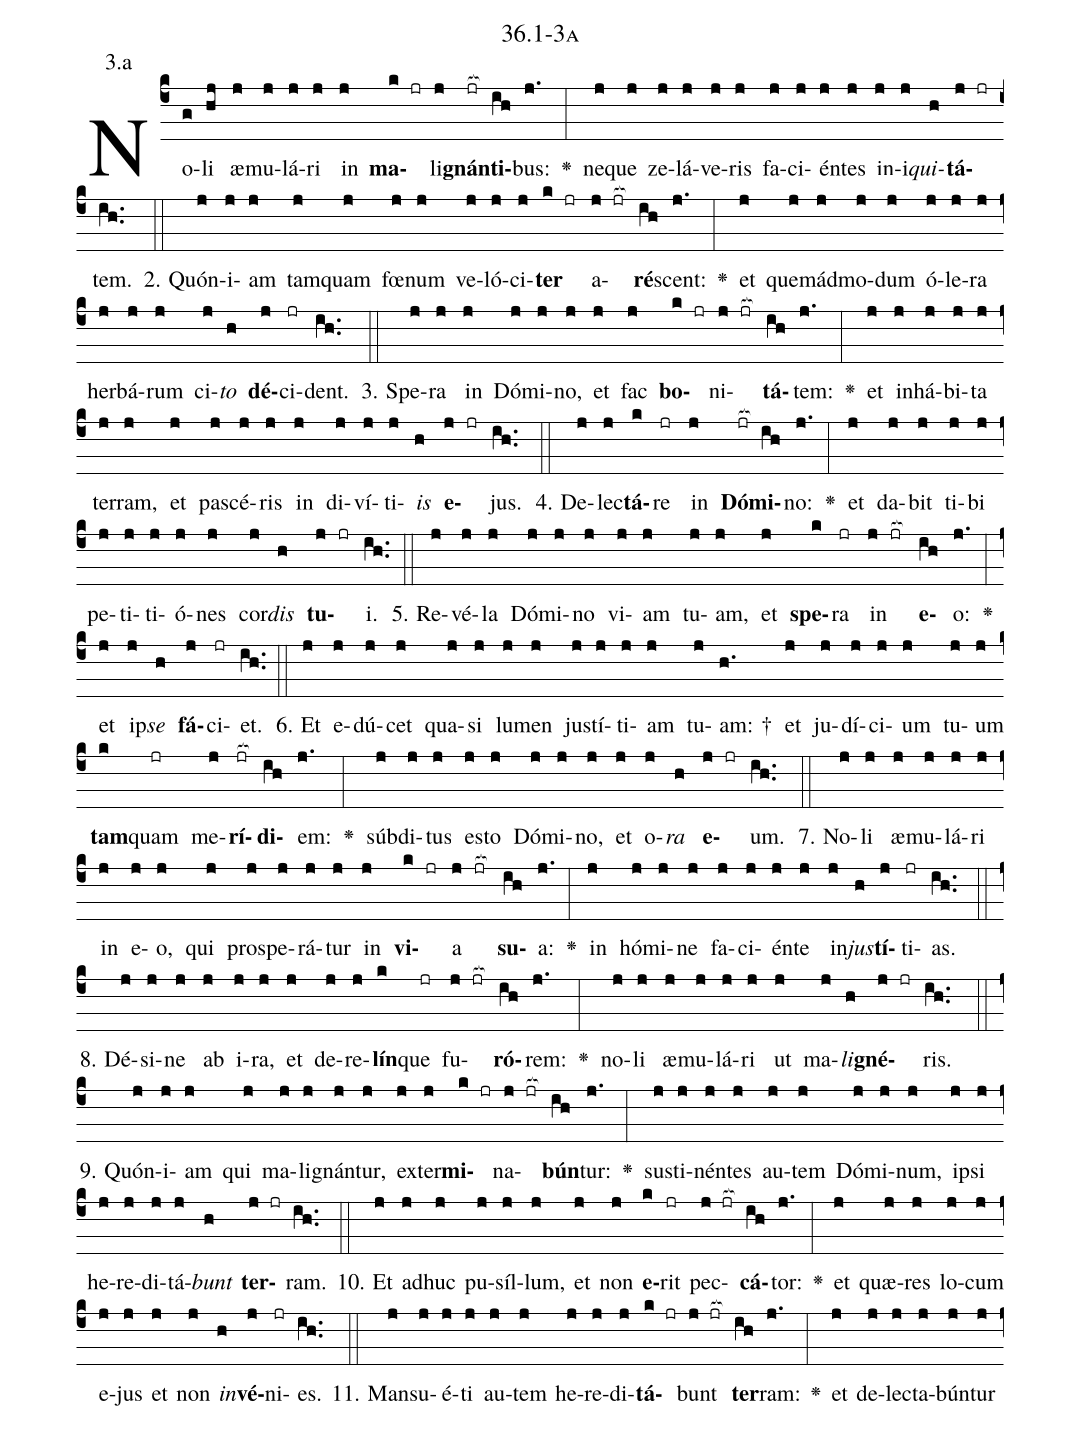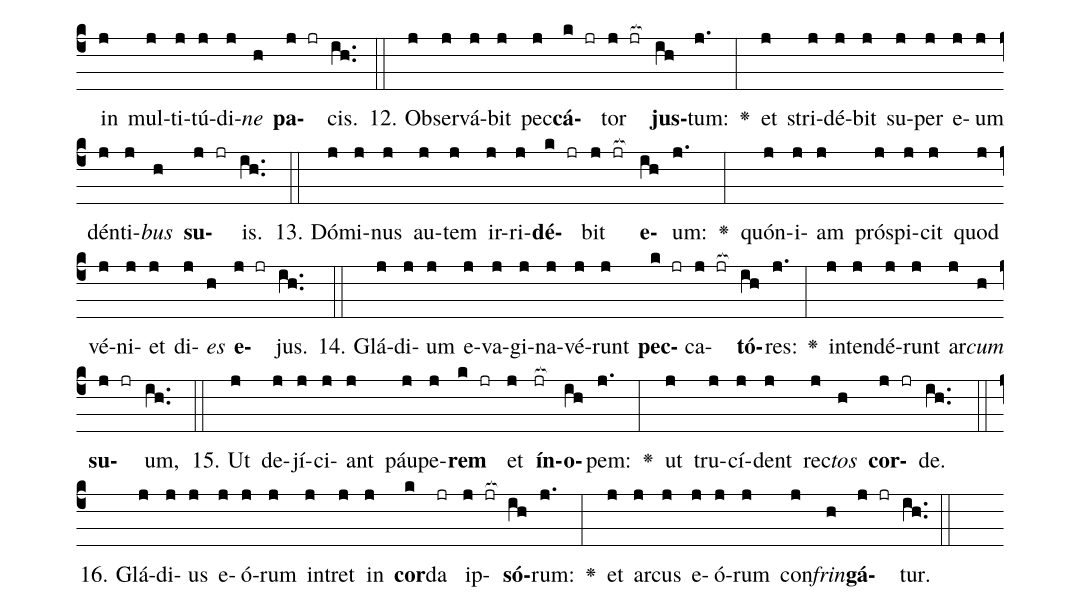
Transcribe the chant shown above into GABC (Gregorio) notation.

name: 36.1-3a;
annotation: 3.a;
%%
(c4)No(g)li(hj) æ(j)mu(j)lá(j)ri(j) in(j) <b>ma</b>(k jr)li(j)<b>gnán</b>(jr[ocb:1{])<b>ti</b>(ih[ocb:0}])bus:(j.) <v>\greheightstar</v>(:) ne(j)que(j) ze(j)lá(j)ve(j)ris(j) fa(j)ci(j)én(j)tes(j) in(j)i(j)<i>qui</i>(h)<b>tá</b>(j jr)tem.(ih..) (::)
2. Quón(j)i(j)am(j) tam(j)quam(j) fœ(j)num(j) ve(j)ló(j)ci(j)<b>ter</b>(k jr) a(j jr[ocb:1{])<b>ré</b>(ih[ocb:0}])scent:(j.) <v>\greheightstar</v>(:) et(j) quem(j)ád(j)mo(j)dum(j) ó(j)le(j)ra(j) her(j)bá(j)rum(j) ci(j)<i>to</i>(h) <b>dé</b>(j)ci(jr)dent.(ih..) (::)
3. Spe(j)ra(j) in(j) Dó(j)mi(j)no,(j) et(j) fac(j) <b>bo</b>(k jr)ni(j jr[ocb:1{])<b>tá</b>(ih[ocb:0}])tem:(j.) <v>\greheightstar</v>(:) et(j) in(j)há(j)bi(j)ta(j) ter(j)ram,(j) et(j) pa(j)scé(j)ris(j) in(j) di(j)ví(j)ti(j)<i>is</i>(h) <b>e</b>(j jr)jus.(ih..) (::)
4. De(j)lec(j)<b>tá</b>(k)re(jr) in(j) <b>Dó</b>(jr[ocb:1{])<b>mi</b>(ih[ocb:0}])no:(j.) <v>\greheightstar</v>(:) et(j) da(j)bit(j) ti(j)bi(j) pe(j)ti(j)ti(j)ó(j)nes(j) cor(j)<i>dis</i>(h) <b>tu</b>(j jr)i.(ih..) (::)
5. Re(j)vé(j)la(j) Dó(j)mi(j)no(j) vi(j)am(j) tu(j)am,(j) et(j) <b>spe</b>(k)ra(jr) in(j jr[ocb:1{]) <b>e</b>(ih[ocb:0}])o:(j.) <v>\greheightstar</v>(:) et(j) ip(j)<i>se</i>(h) <b>fá</b>(j)ci(jr)et.(ih..) (::)
6. Et(j) e(j)dú(j)cet(j) qua(j)si(j) lu(j)men(j) jus(j)tí(j)ti(j)am(j) tu(j)am: †(h.) et(j) ju(j)dí(j)ci(j)um(j) tu(j)um(j) <b>tam</b>(k)quam(jr) me(j)<b>rí</b>(jr[ocb:1{])<b>di</b>(ih[ocb:0}])em:(j.) <v>\greheightstar</v>(:) súb(j)di(j)tus(j) es(j)to(j) Dó(j)mi(j)no,(j) et(j) o(j)<i>ra</i>(h) <b>e</b>(j jr)um.(ih..) (::)
7. No(j)li(j) æ(j)mu(j)lá(j)ri(j) in(j) e(j)o,(j) qui(j) pro(j)spe(j)rá(j)tur(j) in(j) <b>vi</b>(k jr)a(j jr[ocb:1{]) <b>su</b>(ih[ocb:0}])a:(j.) <v>\greheightstar</v>(:) in(j) hó(j)mi(j)ne(j) fa(j)ci(j)én(j)te(j) in(j)<i>jus</i>(h)<b>tí</b>(j)ti(jr)as.(ih..) (::)
8. Dé(j)si(j)ne(j) ab(j) i(j)ra,(j) et(j) de(j)re(j)<b>lín</b>(k)que(jr) fu(j jr[ocb:1{])<b>ró</b>(ih[ocb:0}])rem:(j.) <v>\greheightstar</v>(:) no(j)li(j) æ(j)mu(j)lá(j)ri(j) ut(j) ma(j)<i>li</i>(h)<b>gné</b>(j jr)ris.(ih..) (::)
9. Quón(j)i(j)am(j) qui(j) ma(j)li(j)gnán(j)tur,(j) ex(j)ter(j)<b>mi</b>(k jr)na(j jr[ocb:1{])<b>bún</b>(ih[ocb:0}])tur:(j.) <v>\greheightstar</v>(:) sus(j)ti(j)nén(j)tes(j) au(j)tem(j) Dó(j)mi(j)num,(j) ip(j)si(j) he(j)re(j)di(j)tá(j)<i>bunt</i>(h) <b>ter</b>(j jr)ram.(ih..) (::)
10. Et(j) ad(j)huc(j) pu(j)síl(j)lum,(j) et(j) non(j) <b>e</b>(k)rit(jr) pec(j jr[ocb:1{])<b>cá</b>(ih[ocb:0}])tor:(j.) <v>\greheightstar</v>(:) et(j) quæ(j)res(j) lo(j)cum(j) e(j)jus(j) et(j) non(j) <i>in</i>(h)<b>vé</b>(j)ni(jr)es.(ih..) (::)
11. Man(j)su(j)é(j)ti(j) au(j)tem(j) he(j)re(j)di(j)<b>tá</b>(k jr)bunt(j jr[ocb:1{]) <b>ter</b>(ih[ocb:0}])ram:(j.) <v>\greheightstar</v>(:) et(j) de(j)lec(j)ta(j)bún(j)tur(j) in(j) mul(j)ti(j)tú(j)di(j)<i>ne</i>(h) <b>pa</b>(j jr)cis.(ih..) (::)
12. Ob(j)ser(j)vá(j)bit(j) pec(j)<b>cá</b>(k jr)tor(j jr[ocb:1{]) <b>jus</b>(ih[ocb:0}])tum:(j.) <v>\greheightstar</v>(:) et(j) stri(j)dé(j)bit(j) su(j)per(j) e(j)um(j) dén(j)ti(j)<i>bus</i>(h) <b>su</b>(j jr)is.(ih..) (::)
13. Dó(j)mi(j)nus(j) au(j)tem(j) ir(j)ri(j)<b>dé</b>(k jr)bit(j jr[ocb:1{]) <b>e</b>(ih[ocb:0}])um:(j.) <v>\greheightstar</v>(:) quón(j)i(j)am(j) pró(j)spi(j)cit(j) quod(j) vé(j)ni(j)et(j) di(j)<i>es</i>(h) <b>e</b>(j jr)jus.(ih..) (::)
14. Glá(j)di(j)um(j) e(j)va(j)gi(j)na(j)vé(j)runt(j) <b>pec</b>(k jr)ca(j jr[ocb:1{])<b>tó</b>(ih[ocb:0}])res:(j.) <v>\greheightstar</v>(:) in(j)ten(j)dé(j)runt(j) ar(j)<i>cum</i>(h) <b>su</b>(j jr)um,(ih..) (::)
15. Ut(j) de(j)jí(j)ci(j)ant(j) páu(j)pe(j)<b>rem</b>(k jr) et(j) <b>ín</b>(jr[ocb:1{])<b>o</b>(ih[ocb:0}])pem:(j.) <v>\greheightstar</v>(:) ut(j) tru(j)cí(j)dent(j) rec(j)<i>tos</i>(h) <b>cor</b>(j jr)de.(ih..) (::)
16. Glá(j)di(j)us(j) e(j)ó(j)rum(j) in(j)tret(j) in(j) <b>cor</b>(k)da(jr) ip(j jr[ocb:1{])<b>só</b>(ih[ocb:0}])rum:(j.) <v>\greheightstar</v>(:) et(j) ar(j)cus(j) e(j)ó(j)rum(j) con(j)<i>frin</i>(h)<b>gá</b>(j jr)tur.(ih..) (::)
